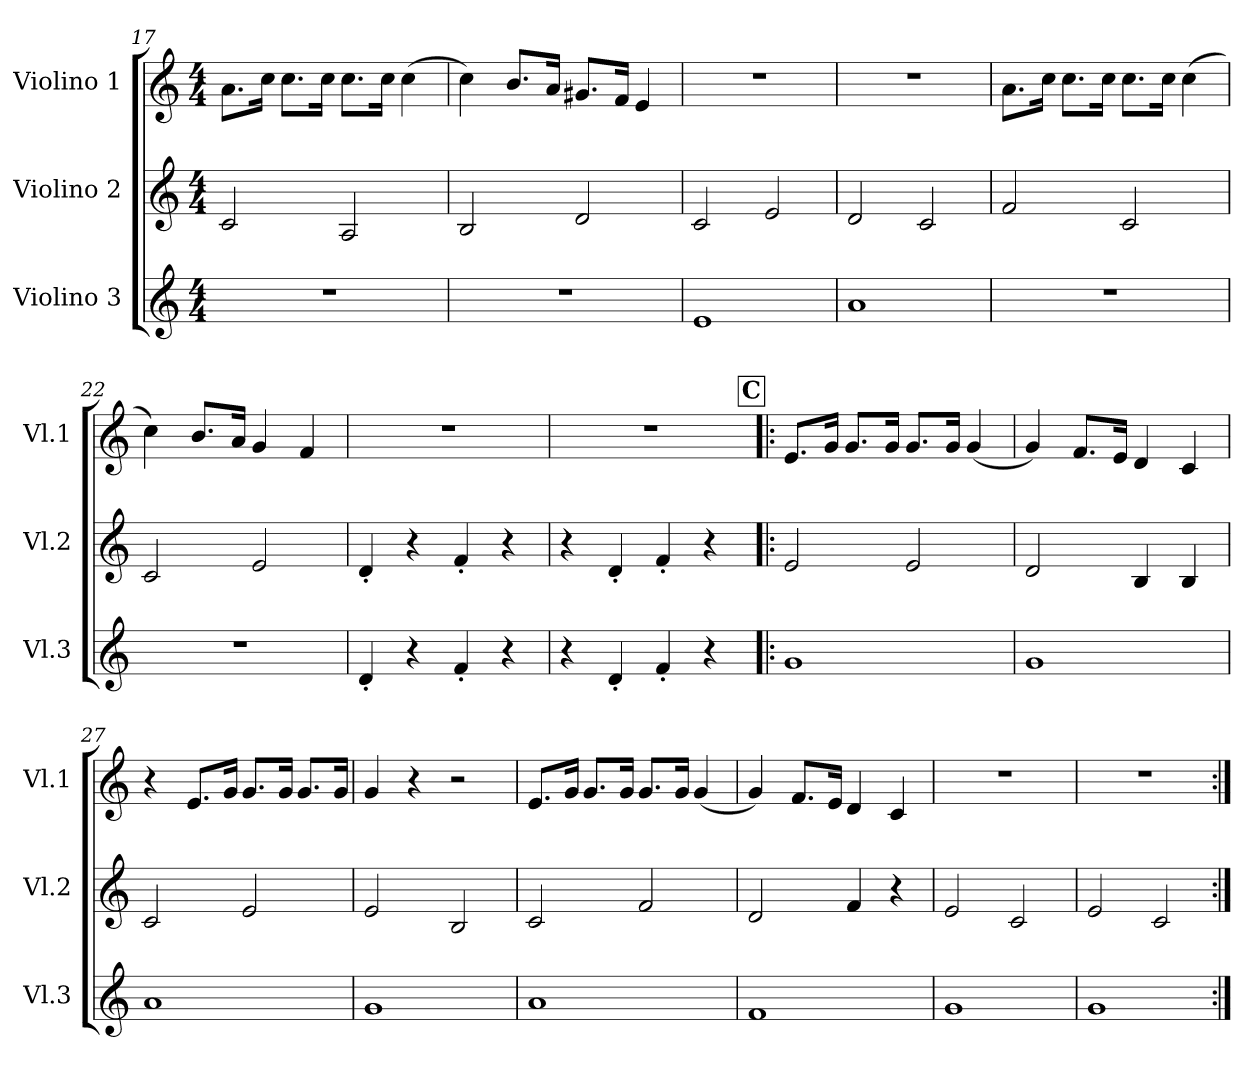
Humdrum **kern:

**kern	**kern	**kern
*part3	*part2	*part1
*staff3	*staff2	*staff1
*I"Violino 3	*I"Violino 2	*I"Violino 1
*I'Vl.3	*I'Vl.2	*I'Vl.1
*clefG2	*clefG2	*clefG2
*k[]	*k[]	*k[]
*M4/4	*M4/4	*M4/4
=17	=17	=17
1r	2c/	8.a\L
.	.	16cc\Jk
.	.	8.cc\L
.	.	16cc\Jk
.	2A/	8.cc\L
.	.	16cc\Jk
.	.	(4cc\
!!LO:PB:g=z
=18	=18	=18
1r	2B/	4cc\)
.	.	8.b/L
.	.	16a/Jk
.	2d/	8.g#X/L
.	.	16f/Jk
.	.	4e/
=19	=19	=19
1e	2c/	1r
.	2e/	.
=20	=20	=20
1a	2d/	1r
.	2c/	.
=21	=21	=21
1r	2f/	8.a\L
.	.	16cc\Jk
.	.	8.cc\L
.	.	16cc\Jk
.	2c/	8.cc\L
.	.	16cc\Jk
.	.	(4cc\
=22	=22	=22
1r	2c/	4cc\)
.	.	8.b/L
.	.	16a/Jk
.	2e/	4g/
.	.	4f/
=23	=23	=23
4d'/	4d'/	1r
4r	4r	.
4f'/	4f'/	.
4r	4r	.
=24	=24	=24
4r	4r	1r
4d'/	4d'/	.
4f'/	4f'/	.
4r	4r	.
!!LO:LB:g=z
!!LO:REH:place=s1:a:B:fs=14:t=C
=25!|:	=25!|:	=25!|:
1g	2e/	8.e/L
.	.	16g/Jk
.	.	8.g/L
.	.	16g/Jk
.	2e/	8.g/L
.	.	16g/Jk
.	.	(4g/
=26	=26	=26
1g	2d/	4g/)
.	.	8.f/L
.	.	16e/Jk
.	4B/	4d/
.	4B/	4c/
=27	=27	=27
1a	2c/	4r
.	.	8.e/L
.	.	16g/Jk
.	2e/	8.g/L
.	.	16g/Jk
.	.	8.g/L
.	.	16g/Jk
=28	=28	=28
1g	2e/	4g/
.	.	4r
.	2B/	2r
=29	=29	=29
1a	2c/	8.e/L
.	.	16g/Jk
.	.	8.g/L
.	.	16g/Jk
.	2f/	8.g/L
.	.	16g/Jk
.	.	(4g/
!!LO:LB:g=z
=30	=30	=30
1f	2d/	4g/)
.	.	8.f/L
.	.	16e/Jk
.	4f/	4d/
.	4r	4c/
=31	=31	=31
1g	2e/	1r
.	2c/	.
=32	=32	=32
1g	2e/	1r
.	2c/	.
=:|!	=:|!	=:|!
*-	*-	*-
